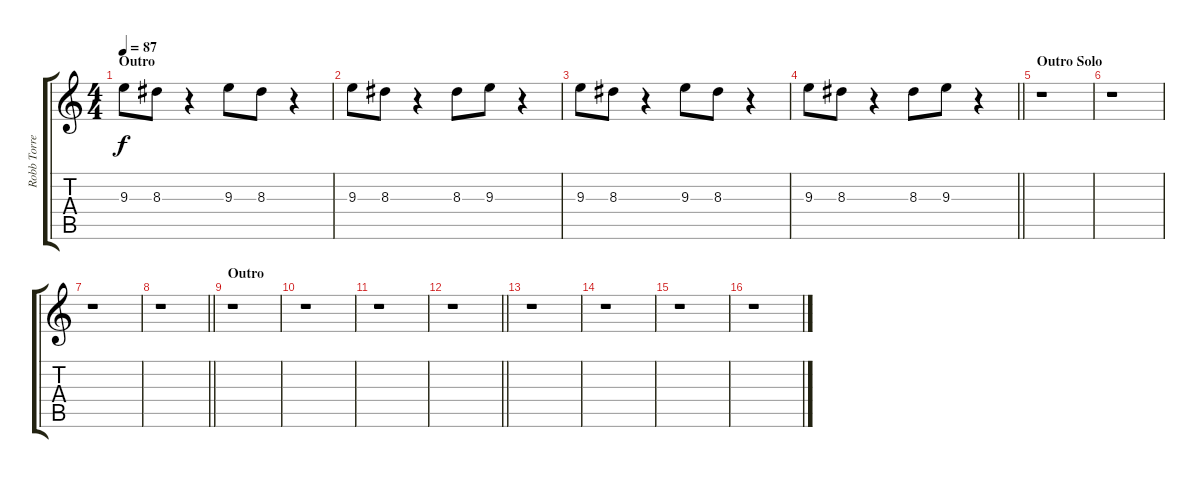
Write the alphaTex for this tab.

\track ("Robb Torres (Lead Guitar)" "Robb Torre") {instrument distortionguitar}
\staff {score tabs}
\tuning (E4 B3 G3 D3 A2 D2) {hide}
\ts (4 4)
\section ("" "Outro")
\tempo 87
\clef g2
\ks c
9.3.8{dy f} 8.3.8 r.4 9.3.8 8.3.8 r.4 |
9.3.8 8.3.8 r.4 8.3.8 9.3.8 r.4 |
9.3.8 8.3.8 r.4 9.3.8 8.3.8 r.4 |
\barLineRight lightlight
9.3.8 8.3.8 r.4 8.3.8 9.3.8 r.4 |
\section ("" "Outro Solo")
r.1 |
r.1 |
r.1 |
\barLineRight lightlight
r.1 |
\section ("" "Outro")
r.1 |
r.1 |
r.1 |
\barLineRight lightlight
r.1 |
r.1 |
r.1 |
r.1 |
r.1
